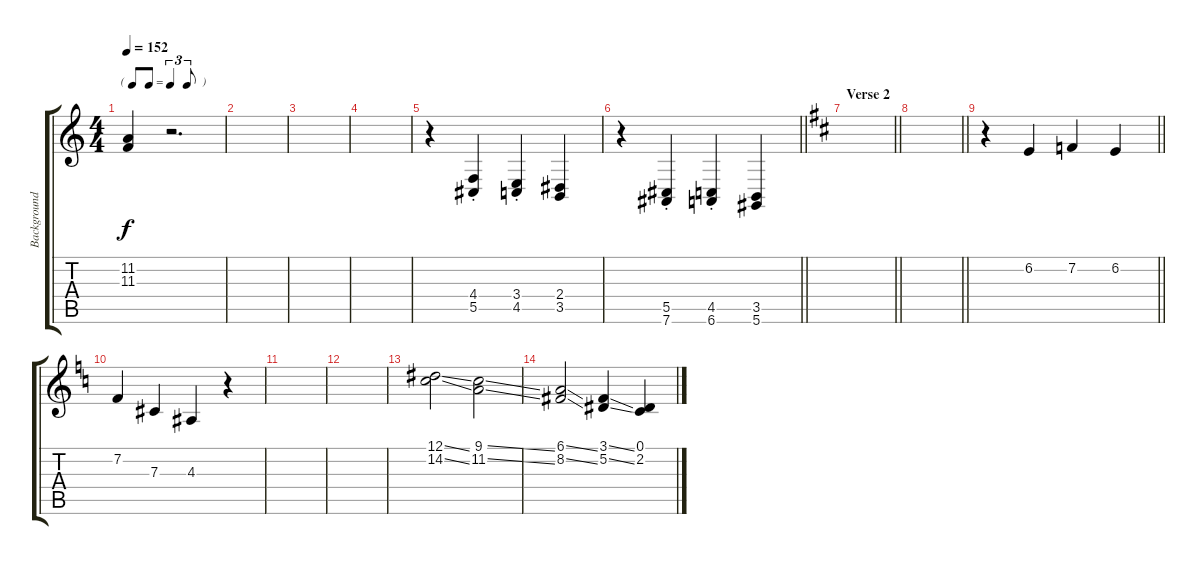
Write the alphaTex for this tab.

\track ("Background 3" "Background") {instrument stringensemble1}
\staff {score tabs}
\tuning (Eb4 Bb3 Gb3 Db3 Ab2 Eb2) {hide}
\ts (4 4)
\tf triplet8th
\tempo 152
\clef g2
\ks c
(11.2{t} 11.3{t}).4{dy f} r.2{d} |
|
|
|
r.4 (4.4{st} 5.5{st}).4 (3.4{st} 4.5{st}).4 (2.4 3.5).4 |
\barLineRight lightlight
r.4 (5.5{st} 7.6{st}).4 (4.5{st} 6.6{st}).4 (3.5 5.6).4 |
\section ("" "Verse 2")
\barLineRight lightlight
\ks d
|
\barLineRight lightlight
|
\barLineRight lightlight
r.4 6.2.4 7.2.4 6.2.4 |
\ks c
7.2.4 7.3.4 4.3.4 r.4 |
|
|
(12.1{ss} 14.2{ss}).2 (9.1{ss} 11.2{ss}).2 |
(6.1{ss} 8.2{ss}).2 (3.1{ss} 5.2{ss}).4 (0.1 2.2).4
